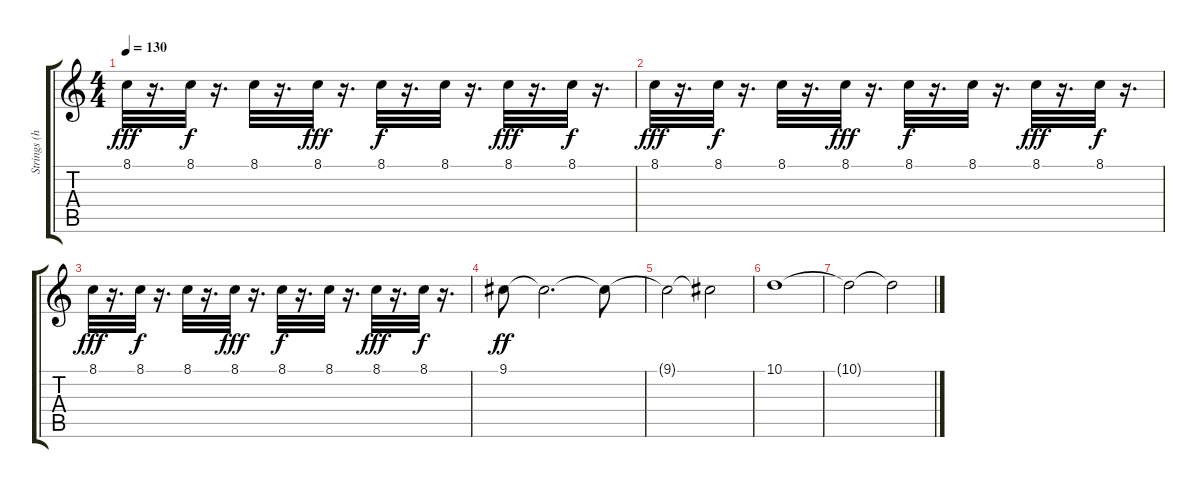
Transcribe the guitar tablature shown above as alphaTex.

\track ("Strings (high)" "Strings (h") {instrument stringensemble1}
\staff {score tabs}
\tuning (E4 B3 G3 D3 A2 E2) {hide}
\ts (4 4)
\tempo 130
\clef g2
\ks c
8.1.32{dy fff} r.16{d} 8.1.32{dy f} r.16{d} 8.1.32 r.16{d} 8.1.32{dy fff} r.16{d} 8.1.32{dy f} r.16{d} 8.1.32 r.16{d} 8.1.32{dy fff} r.16{d} 8.1.32{dy f} r.16{d} |
8.1.32{dy fff} r.16{d} 8.1.32{dy f} r.16{d} 8.1.32 r.16{d} 8.1.32{dy fff} r.16{d} 8.1.32{dy f} r.16{d} 8.1.32 r.16{d} 8.1.32{dy fff} r.16{d} 8.1.32{dy f} r.16{d} |
8.1.32{dy fff} r.16{d} 8.1.32{dy f} r.16{d} 8.1.32 r.16{d} 8.1.32{dy fff} r.16{d} 8.1.32{dy f} r.16{d} 8.1.32 r.16{d} 8.1.32{dy fff} r.16{d} 8.1.32{dy f} r.16{d} |
\ks aminor
9.1.8{dy ff} 9.1{t}.2{d} 9.1{t}.8 |
9.1{t}.2 9.1{t}.2 |
10.1.1 |
10.1{t}.2 10.1{t}.2
